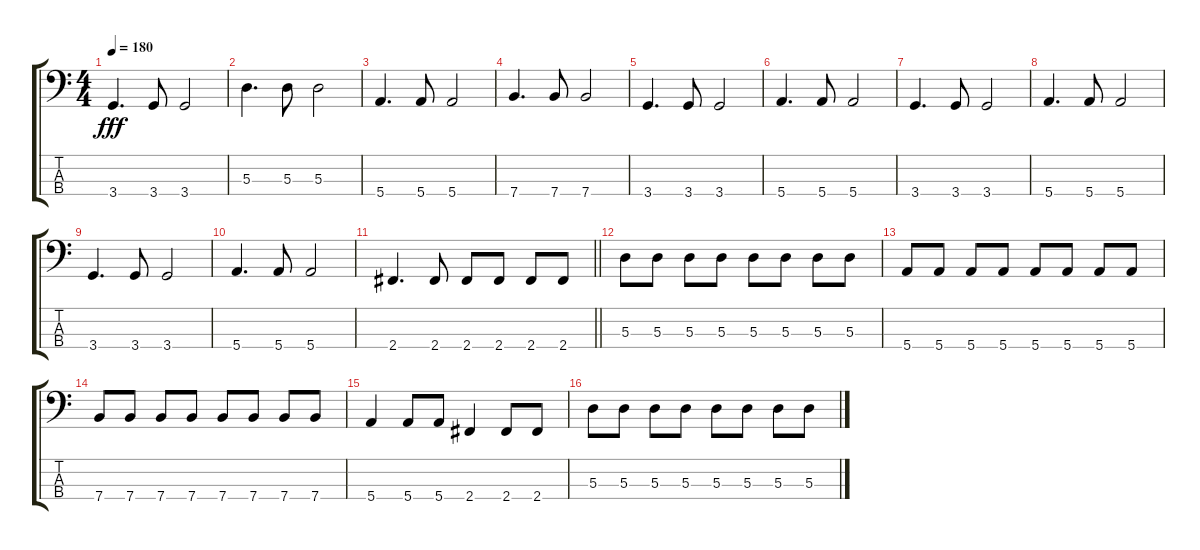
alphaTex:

\track "" {instrument electricbasspick}
\staff {score tabs}
\tuning (G2 D2 A1 E1) {hide}
\ts (4 4)
\tempo 180
\clef f4
\ks c
3.4.4{d dy fff} 3.4.8 3.4.2 |
5.3.4{d} 5.3.8 5.3.2 |
5.4.4{d} 5.4.8 5.4.2 |
7.4.4{d} 7.4.8 7.4.2 |
3.4.4{d} 3.4.8 3.4.2 |
5.4.4{d} 5.4.8 5.4.2 |
3.4.4{d} 3.4.8 3.4.2 |
5.4.4{d} 5.4.8 5.4.2 |
3.4.4{d} 3.4.8 3.4.2 |
5.4.4{d} 5.4.8 5.4.2 |
\barLineRight lightlight
2.4.4{d} 2.4.8 2.4.8 2.4.8 2.4.8 2.4.8 |
\section ("" "")
5.3.8 5.3.8 5.3.8 5.3.8 5.3.8 5.3.8 5.3.8 5.3.8 |
5.4.8 5.4.8 5.4.8 5.4.8 5.4.8 5.4.8 5.4.8 5.4.8 |
7.4.8 7.4.8 7.4.8 7.4.8 7.4.8 7.4.8 7.4.8 7.4.8 |
5.4.4 5.4.8 5.4.8 2.4.4 2.4.8 2.4.8 |
5.3.8 5.3.8 5.3.8 5.3.8 5.3.8 5.3.8 5.3.8 5.3.8
